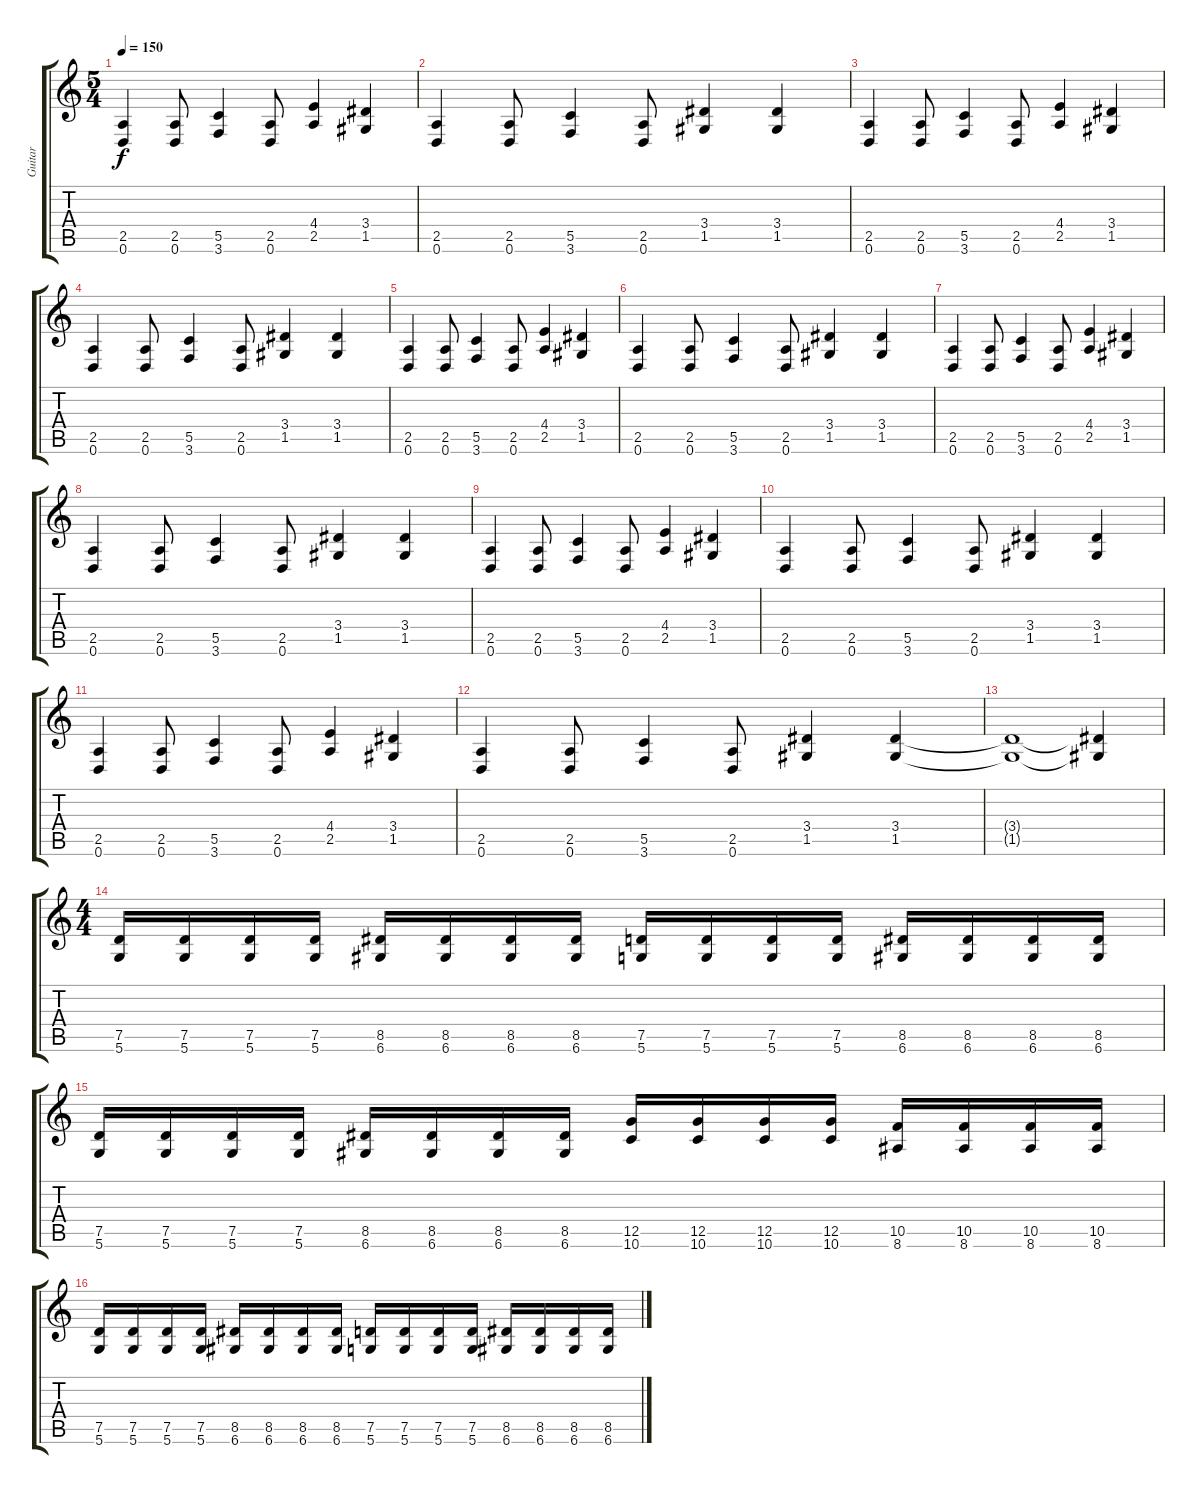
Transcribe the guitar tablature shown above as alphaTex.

\track ("Guitar" "Guitar") {instrument distortionguitar}
\staff {score tabs}
\tuning (D4 A3 F3 C3 G2 D2) {hide}
\ts (5 4)
\tempo 150
\clef g2
\ks c
(2.5 0.6).4{dy f instrument distortionguitar} (2.5 0.6).8 (5.5 3.6).4 (2.5 0.6).8 (4.4 2.5).4 (3.4 1.5).4 |
(2.5 0.6).4 (2.5 0.6).8 (5.5 3.6).4 (2.5 0.6).8 (3.4 1.5).4 (3.4 1.5).4 |
(2.5 0.6).4 (2.5 0.6).8 (5.5 3.6).4 (2.5 0.6).8 (4.4 2.5).4 (3.4 1.5).4 |
(2.5 0.6).4 (2.5 0.6).8 (5.5 3.6).4 (2.5 0.6).8 (3.4 1.5).4 (3.4 1.5).4 |
(2.5 0.6).4 (2.5 0.6).8 (5.5 3.6).4 (2.5 0.6).8 (4.4 2.5).4 (3.4 1.5).4 |
(2.5 0.6).4 (2.5 0.6).8 (5.5 3.6).4 (2.5 0.6).8 (3.4 1.5).4 (3.4 1.5).4 |
(2.5 0.6).4 (2.5 0.6).8 (5.5 3.6).4 (2.5 0.6).8 (4.4 2.5).4 (3.4 1.5).4 |
(2.5 0.6).4 (2.5 0.6).8 (5.5 3.6).4 (2.5 0.6).8 (3.4 1.5).4 (3.4 1.5).4 |
(2.5 0.6).4 (2.5 0.6).8 (5.5 3.6).4 (2.5 0.6).8 (4.4 2.5).4 (3.4 1.5).4 |
(2.5 0.6).4 (2.5 0.6).8 (5.5 3.6).4 (2.5 0.6).8 (3.4 1.5).4 (3.4 1.5).4 |
(2.5 0.6).4 (2.5 0.6).8 (5.5 3.6).4 (2.5 0.6).8 (4.4 2.5).4 (3.4 1.5).4 |
(2.5 0.6).4 (2.5 0.6).8 (5.5 3.6).4 (2.5 0.6).8 (3.4 1.5).4 (3.4 1.5).4 |
(3.4{t} 1.5{t}).1 (3.4{t} 1.5{t}).4 |
\ts (4 4)
(7.5 5.6).16 (7.5 5.6).16 (7.5 5.6).16 (7.5 5.6).16 (8.5 6.6).16 (8.5 6.6).16 (8.5 6.6).16 (8.5 6.6).16 (7.5 5.6).16 (7.5 5.6).16 (7.5 5.6).16 (7.5 5.6).16 (8.5 6.6).16 (8.5 6.6).16 (8.5 6.6).16 (8.5 6.6).16 |
(7.5 5.6).16 (7.5 5.6).16 (7.5 5.6).16 (7.5 5.6).16 (8.5 6.6).16 (8.5 6.6).16 (8.5 6.6).16 (8.5 6.6).16 (12.5 10.6).16 (12.5 10.6).16 (12.5 10.6).16 (12.5 10.6).16 (10.5 8.6).16 (10.5 8.6).16 (10.5 8.6).16 (10.5 8.6).16 |
(7.5 5.6).16 (7.5 5.6).16 (7.5 5.6).16 (7.5 5.6).16 (8.5 6.6).16 (8.5 6.6).16 (8.5 6.6).16 (8.5 6.6).16 (7.5 5.6).16 (7.5 5.6).16 (7.5 5.6).16 (7.5 5.6).16 (8.5 6.6).16 (8.5 6.6).16 (8.5 6.6).16 (8.5 6.6).16
